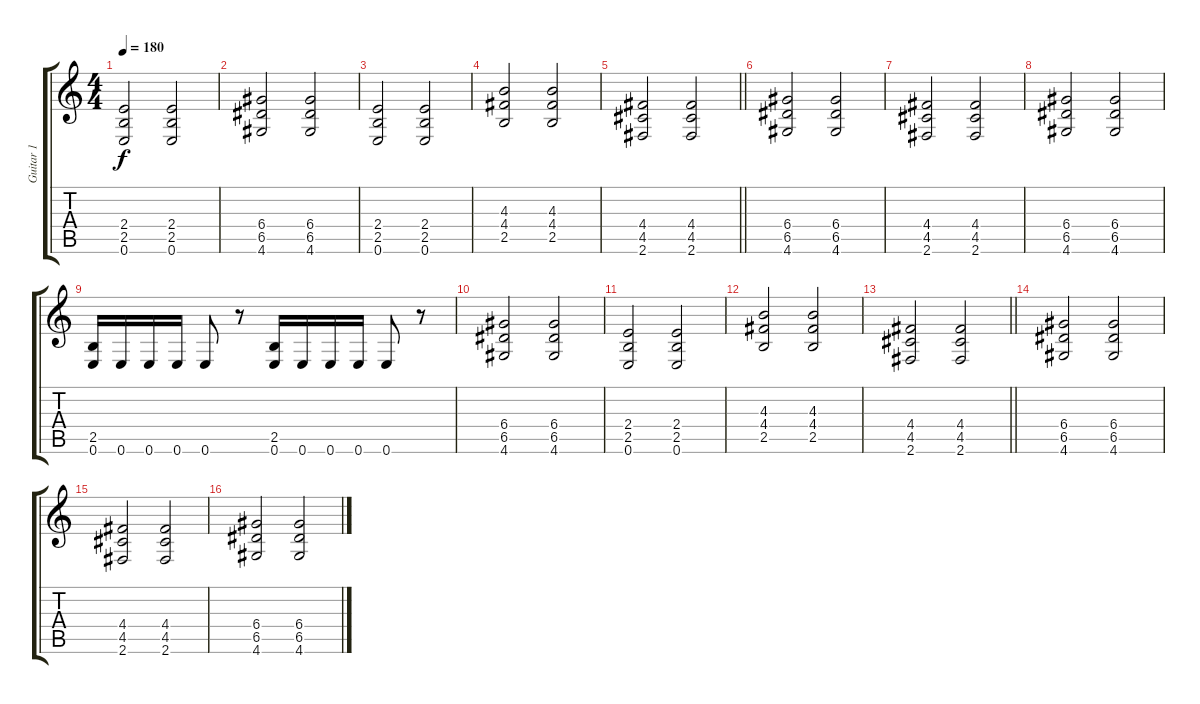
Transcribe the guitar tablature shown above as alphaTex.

\track ("Guitar 1" "Guitar 1") {instrument distortionguitar}
\staff {score tabs}
\tuning (E4 B3 G3 D3 A2 E2) {hide}
\ts (4 4)
\tempo 180
\clef g2
\ks c
(2.4 2.5 0.6).2{dy f} (2.4 2.5 0.6).2 |
(6.4 6.5 4.6).2 (6.4 6.5 4.6).2 |
(2.4 2.5 0.6).2 (2.4 2.5 0.6).2 |
(4.3 4.4 2.5).2 (4.3 4.4 2.5).2 |
\barLineRight lightlight
(4.4 4.5 2.6).2 (4.4 4.5 2.6).2 |
\section ("" "")
(6.4 6.5 4.6).2 (6.4 6.5 4.6).2 |
(4.4 4.5 2.6).2 (4.4 4.5 2.6).2 |
(6.4 6.5 4.6).2 (6.4 6.5 4.6).2 |
(2.5 0.6).16 0.6.16 0.6.16 0.6.16 0.6.8 r.8 (2.5 0.6).16 0.6.16 0.6.16 0.6.16 0.6.8 r.8 |
(6.4 6.5 4.6).2 (6.4 6.5 4.6).2 |
(2.4 2.5 0.6).2 (2.4 2.5 0.6).2 |
(4.3 4.4 2.5).2 (4.3 4.4 2.5).2 |
\barLineRight lightlight
(4.4 4.5 2.6).2 (4.4 4.5 2.6).2 |
(6.4 6.5 4.6).2 (6.4 6.5 4.6).2 |
(4.4 4.5 2.6).2 (4.4 4.5 2.6).2 |
(6.4 6.5 4.6).2 (6.4 6.5 4.6).2
